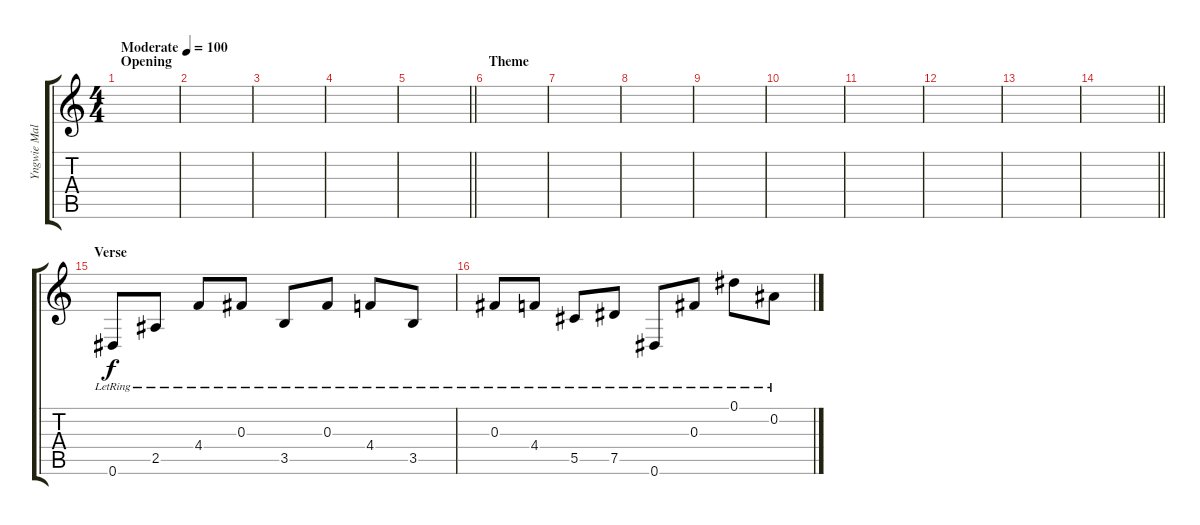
\track ("Yngwie Malmsteen" "Yngwie Mal") {instrument acousticguitarsteel}
\staff {score tabs}
\tuning (Eb4 Bb3 Gb3 Db3 Ab2 Eb2) {hide}
\ts (4 4)
\section ("" "Opening")
\tempo (100 "Moderate")
\clef g2
\ks c
|
|
|
|
\barLineRight lightlight
|
\section ("" "Theme")
|
|
|
|
|
|
|
|
\barLineRight lightlight
|
\section ("" "Verse")
0.6{lr}.8 2.5{lr}.8 4.4{lr}.8 0.3{lr}.8 3.5{lr}.8 0.3{lr}.8 4.4{lr}.8 3.5{lr}.8 |
0.3{lr}.8 4.4{lr}.8 5.5{lr}.8 7.5{lr}.8 0.6{lr}.8 0.3{lr}.8 0.1{lr}.8 0.2{lr}.8
